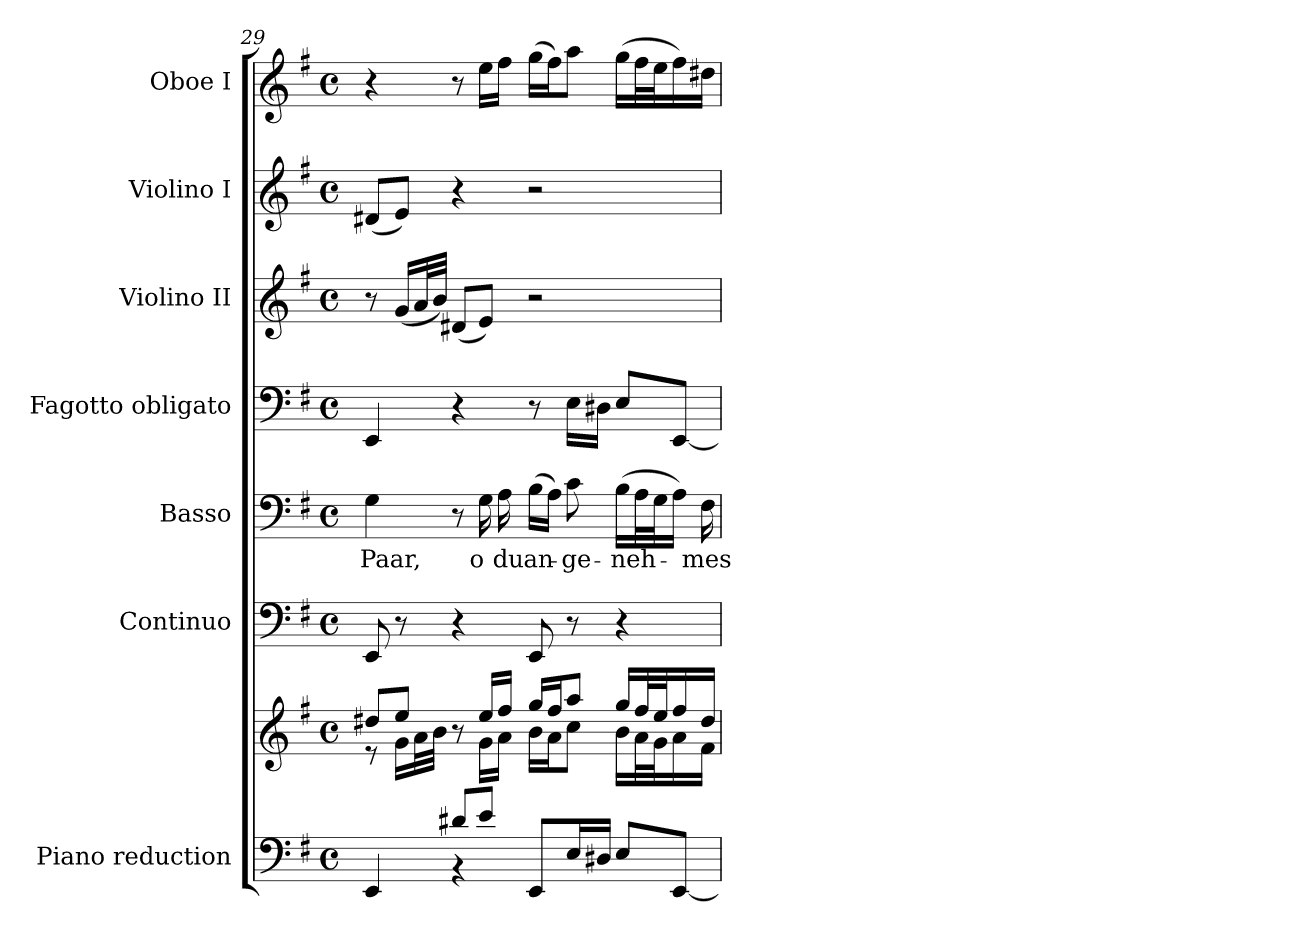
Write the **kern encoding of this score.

**kern	**kern	**kern	**kern	**text	**kern	**kern	**kern	**kern
*part7	*part7	*part6	*part5	*part5	*part4	*part3	*part2	*part1
*staff8	*staff7	*staff6	*staff5	*staff5	*staff4	*staff3	*staff2	*staff1
*I"Piano reduction	*	*I"Continuo	*I"Basso	*	*I"Fagotto obligato	*I"Violino II	*I"Violino I	*I"Oboe I
*I'Pno	*	*	*	*	*	*I'Vln	*I'Vln	*I'Ob
*clefF4	*clefG2	*clefF4	*clefF4	*	*clefF4	*clefG2	*clefG2	*clefG2
*k[f#]	*k[f#]	*k[f#]	*k[f#]	*	*k[f#]	*k[f#]	*k[f#]	*k[f#]
*M4/4	*M4/4	*M4/4	*M4/4	*	*M4/4	*M4/4	*M4/4	*M4/4
*met(c)	*met(c)	*met(c)	*met(c)	*	*met(c)	*met(c)	*met(c)	*met(c)
=29	=29	=29	=29	=29	=29	=29	=29	=29
*^	*^	*	*	*	*	*	*	*
!	!	!	!	!	!	!LO:LY:b	!	!	!	!
4EE/	4ryy	8dd#X/L	8r	8EE/	4G\	Paar,	4EE/	8r	(<8d#X/L	4r
.	.	8ee/J	16g\LL	8r	.	.	.	(<16g/LL	8e/J)	.
.	.	.	32a\L	.	.	.	.	32a/L	.	.
.	.	.	32b\JJJ	.	.	.	.	32b/JJJ)	.	.
8d#X/L	4r	8r	8ryy	4r	8r	.	4r	(<8d#X/L	4r	8r
!	!	!	!	!	!	!LO:LY:b	!	!	!	!
8e/J	.	16ee/LL	16g\LL	.	16G\	o	.	8e/J)	.	16ee\LL
!	!	!	!	!	!	!LO:LY:b	!	!	!	!
.	.	16ff#/JJ	16a\JJ	.	16A\	du	.	.	.	16ff#\JJ
!	!	!	!	!	!	!LO:LY:b	!	!	!	!
8EE/L	2ryy	16gg/LL	16b\LL	8EE/	(>16B\LL	an-	8r	2r	2r	(>16gg\LL
.	.	16ff#/J	16a\J	.	16A\JJ)	.	.	.	.	16ff#\J)
!	!	!	!	!	!	!LO:LY:b	!	!	!	!
16E/L	.	8aa/J	8cc\J	8r	8c\	-ge-	16E\LL	.	.	8aa\J
16D#X/JJ	.	.	.	.	.	.	16D#X\JJ	.	.	.
!	!	!	!	!	!	!LO:LY:b	!	!	!	!
8E/L	.	16gg/LL	16b\LL	4r	(>16B\LL	-neh-	8E/L	.	.	(>16gg\LL
.	.	32ff#/L	32a\L	.	32A\L	.	.	.	.	32ff#\L
.	.	32ee/J	32g\J	.	32G\J	.	.	.	.	32ee\J
[8EE/J	.	16ff#/	16a\	.	16A\JJ)	.	[8EE/J	.	.	16ff#\)
!	!	!	!	!	!	!LO:LY:b	!	!	!	!
.	.	16dd#/JJ	16f#\JJ	.	16F#\	-mes	.	.	.	16dd#X\JJ
*v	*v	*	*	*	*	*	*	*	*	*
*	*v	*v	*	*	*	*	*	*	*
=	=	=	=	=	=	=	=	=
*-	*-	*-	*-	*-	*-	*-	*-	*-
